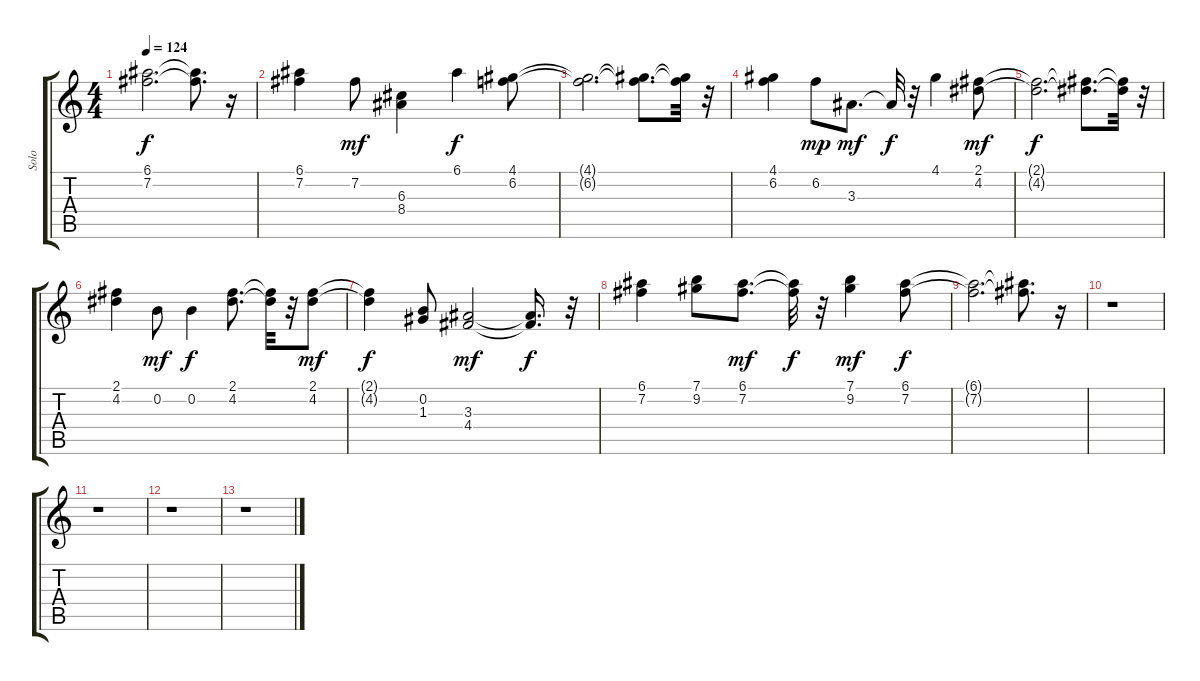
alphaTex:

\track ("Solo" "Solo") {instrument electricguitarjazz}
\staff {score tabs}
\tuning (E4 B3 G3 D3 A2 E2) {hide}
\ts (4 4)
\tempo 124
\clef g2
\ks c
(6.1{t} 7.2{t}).2{d dy f} (6.1{t} 7.2{t}).8{d} r.16 |
(6.1 7.2).4 7.2.8{dy mf} (6.3 8.4).4 6.1.4{dy f} (4.1 6.2).8 |
(4.1{t} 6.2{t}).2{d} (4.1{t} 6.2{t}).8{d} (4.1{t} 6.2{t}).32 r.32 |
(4.1 6.2).4 6.2.8{dy mp} 3.3.8{d dy mf} 3.3{t}.32{dy f} r.32 4.1.4 (2.1 4.2).8{dy mf} |
(2.1{t} 4.2{t}).2{d dy f} (2.1{t} 4.2{t}).8{d} (2.1{t} 4.2{t}).32 r.32 |
(2.1 4.2).4 0.2.8{dy mf} 0.2.4{dy f} (2.1 4.2).8{d} (2.1{t} 4.2{t}).32 r.32 (2.1 4.2).8{dy mf} |
(2.1{t} 4.2{t}).4{dy f} (0.2 1.3).8 (3.3 4.4).2{dy mf} (3.3{t} 4.4{t}).16{d dy f} r.32 |
(6.1 7.2).4 (7.1 9.2).8 (6.1 7.2).8{d dy mf} (6.1{t} 7.2{t}).32{dy f} r.32 (7.1 9.2).4{dy mf} (6.1 7.2).8{dy f} |
(6.1{t} 7.2{t}).2{d} (6.1{t} 7.2{t}).8{d} r.16 |
r.1 |
r.1 |
r.1 |
r.1
